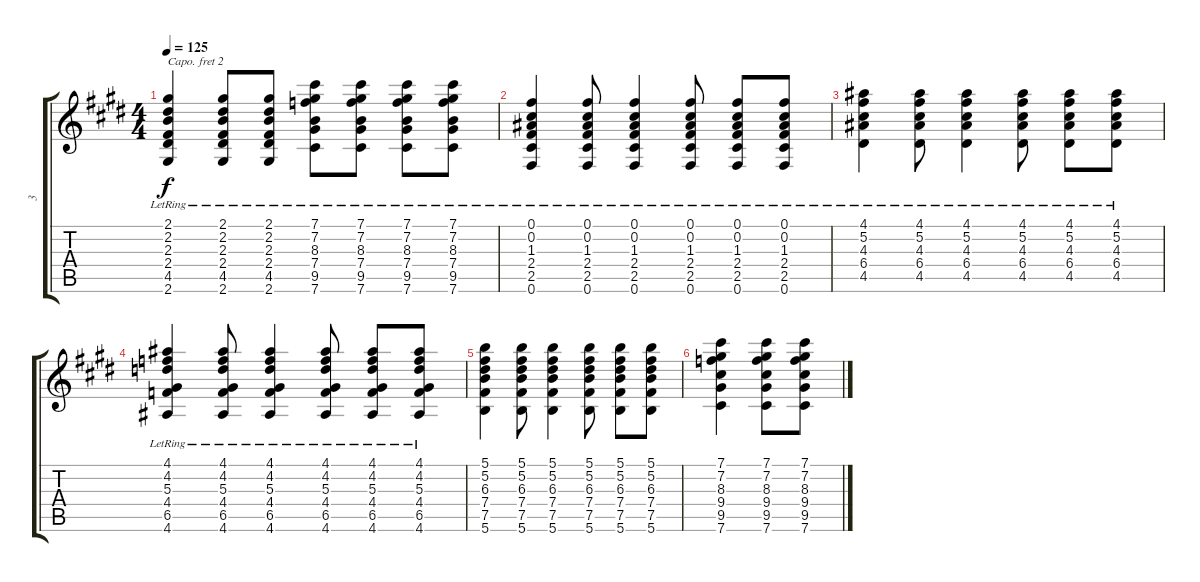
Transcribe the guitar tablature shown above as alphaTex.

\track ("3" "3") {instrument acousticguitarsteel}
\staff {score tabs}
\capo 2
\tuning (E4 B3 G3 D3 A2 E2) {hide}
\ts (4 4)
\tempo 125
\clef g2
\ks e
(2.1{lr} 2.2{lr} 2.3{lr} 2.4{lr} 4.5{lr} 2.6{lr}).4{dy f} (2.1{lr} 2.2{lr} 2.3{lr} 2.4{lr} 4.5{lr} 2.6{lr}).8 (2.1{lr} 2.2{lr} 2.3{lr} 2.4{lr} 4.5{lr} 2.6{lr}).8 (7.1{lr} 7.2{lr} 8.3{lr} 7.4{lr} 9.5{lr} 7.6).8 (7.1{lr} 7.2{lr} 8.3{lr} 7.4{lr} 9.5{lr} 7.6).8 (7.1{lr} 7.2{lr} 8.3{lr} 7.4{lr} 9.5{lr} 7.6).8 (7.1{lr} 7.2{lr} 8.3{lr} 7.4{lr} 9.5{lr} 7.6).8 |
(0.1{lr} 0.2{lr} 1.3{lr} 2.4{lr} 2.5{lr} 0.6{lr}).4 (0.1{lr} 0.2{lr} 1.3{lr} 2.4{lr} 2.5{lr} 0.6{lr}).8 (0.1{lr} 0.2{lr} 1.3{lr} 2.4{lr} 2.5{lr} 0.6{lr}).4 (0.1{lr} 0.2{lr} 1.3{lr} 2.4{lr} 2.5{lr} 0.6{lr}).8 (0.1{lr} 0.2{lr} 1.3{lr} 2.4{lr} 2.5{lr} 0.6{lr}).8 (0.1{lr} 0.2{lr} 1.3{lr} 2.4{lr} 2.5{lr} 0.6{lr}).8 |
(4.1{lr} 5.2{lr} 4.3{lr} 6.4{lr} 4.5{lr}).4 (4.1{lr} 5.2{lr} 4.3{lr} 6.4{lr} 4.5{lr}).8 (4.1{lr} 5.2{lr} 4.3{lr} 6.4{lr} 4.5{lr}).4 (4.1{lr} 5.2{lr} 4.3{lr} 6.4{lr} 4.5{lr}).8 (4.1{lr} 5.2{lr} 4.3{lr} 6.4{lr} 4.5{lr}).8 (4.1{lr} 5.2{lr} 4.3{lr} 6.4{lr} 4.5{lr}).8 |
(4.1{lr} 4.2{lr} 5.3{lr} 4.4{lr} 6.5{lr} 4.6{lr}).4 (4.1{lr} 4.2{lr} 5.3{lr} 4.4{lr} 6.5{lr} 4.6{lr}).8 (4.1{lr} 4.2{lr} 5.3{lr} 4.4{lr} 6.5{lr} 4.6{lr}).4 (4.1{lr} 4.2{lr} 5.3{lr} 4.4{lr} 6.5{lr} 4.6{lr}).8 (4.1{lr} 4.2{lr} 5.3{lr} 4.4{lr} 6.5{lr} 4.6{lr}).8 (4.1{lr} 4.2{lr} 5.3{lr} 4.4{lr} 6.5{lr} 4.6{lr}).8 |
(5.1 5.2 6.3 7.4 7.5 5.6).4 (5.1 5.2 6.3 7.4 7.5 5.6).8 (5.1 5.2 6.3 7.4 7.5 5.6).4 (5.1 5.2 6.3 7.4 7.5 5.6).8 (5.1 5.2 6.3 7.4 7.5 5.6).8 (5.1 5.2 6.3 7.4 7.5 5.6).8 |
(7.1 7.2 8.3 9.4 9.5 7.6).4 (7.1 7.2 8.3 9.4 9.5 7.6).8 (7.1 7.2 8.3 9.4 9.5 7.6).8
